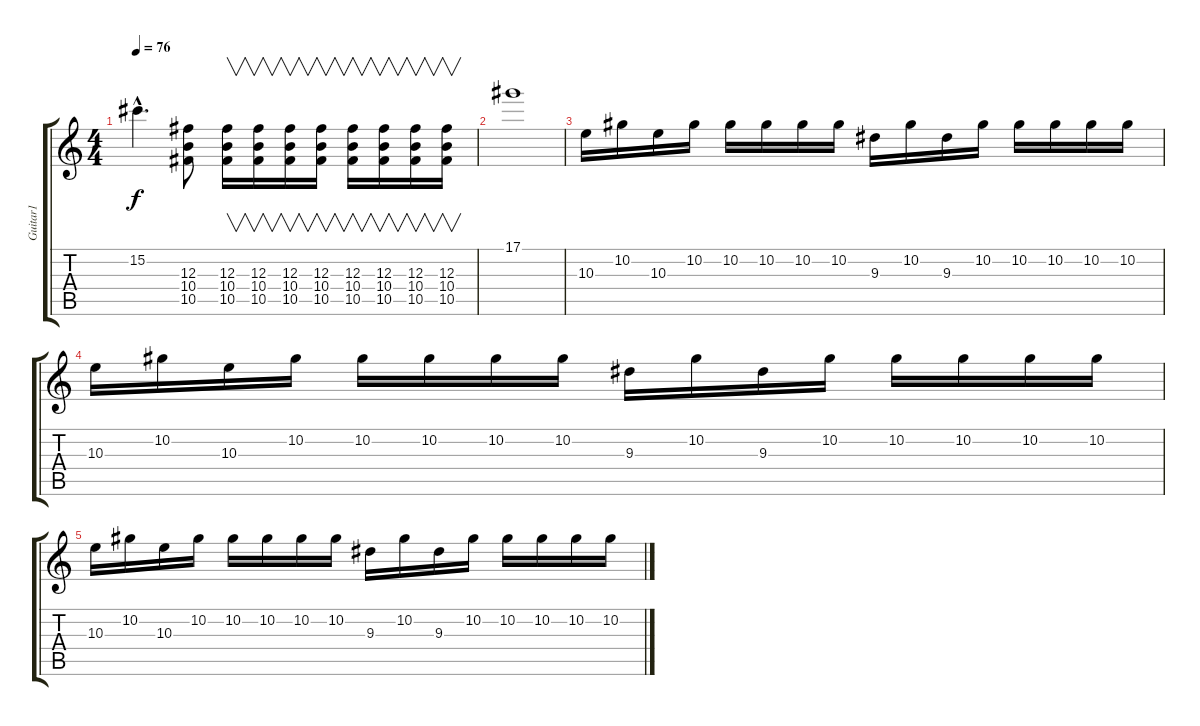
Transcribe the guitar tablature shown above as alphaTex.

\track ("Guitar1" "Guitar1") {instrument overdrivenguitar}
\staff {score tabs}
\tuning (Eb4 Bb3 Gb3 Db3 Ab2 Db2) {hide}
\ts (4 4)
\tempo 76
\clef g2
\ks c
15.2{hac}.4{d dy f} (12.3 10.4 10.5).8 (12.3 10.4 10.5).16{v} (12.3 10.4 10.5).16{v} (12.3 10.4 10.5).16{v} (12.3 10.4 10.5).16{v} (12.3 10.4 10.5).16{v} (12.3 10.4 10.5).16{v} (12.3 10.4 10.5).16{v} (12.3 10.4 10.5).16{v} |
17.1.1 |
10.3.16 10.2.16 10.3.16 10.2.16 10.2.16 10.2.16 10.2.16 10.2.16 9.3.16 10.2.16 9.3.16 10.2.16 10.2.16 10.2.16 10.2.16 10.2.16 |
10.3.16 10.2.16 10.3.16 10.2.16 10.2.16 10.2.16 10.2.16 10.2.16 9.3.16 10.2.16 9.3.16 10.2.16 10.2.16 10.2.16 10.2.16 10.2.16 |
10.3.16{volume 0} 10.2.16 10.3.16 10.2.16 10.2.16 10.2.16 10.2.16 10.2.16 9.3.16 10.2.16 9.3.16 10.2.16 10.2.16 10.2.16 10.2.16 10.2.16
